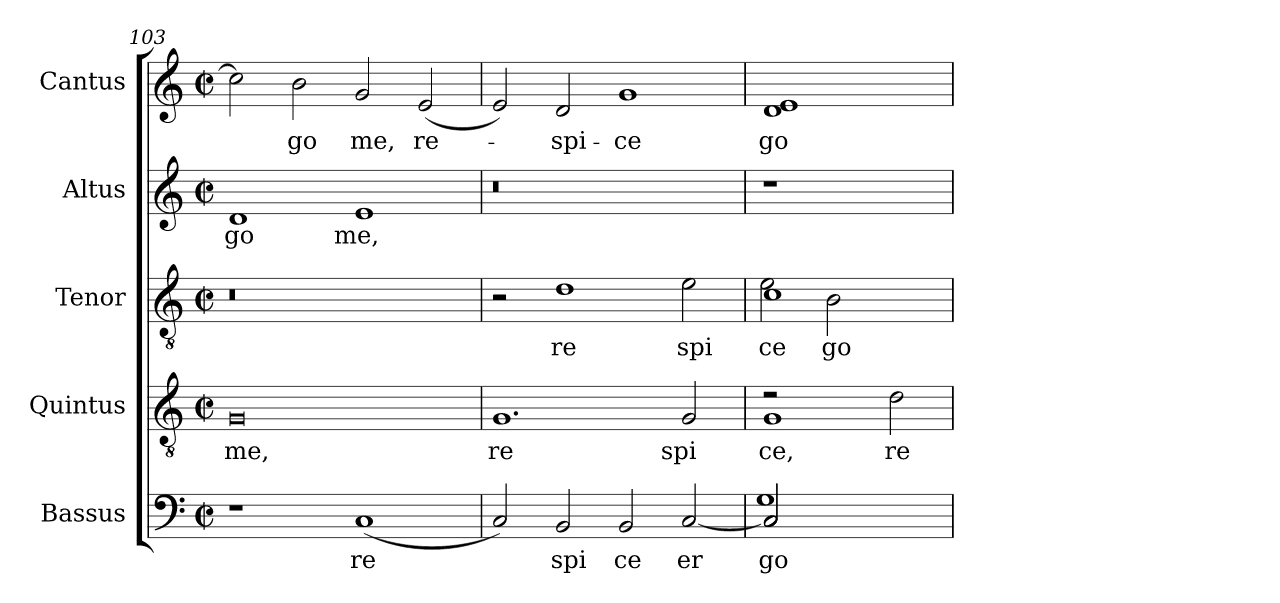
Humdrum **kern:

**kern	**text	**kern	**text	**kern	**text	**kern	**text	**kern	**text
*part5	*part5	*part4	*part4	*part3	*part3	*part2	*part2	*part1	*part1
*staff5	*staff5	*staff4	*staff4	*staff3	*staff3	*staff2	*staff2	*staff1	*staff1
*I"Bassus	*	*I"Quintus	*	*I"Tenor	*	*I"Altus	*	*I"Cantus	*
*clefF4	*	*clefGv2	*	*clefGv2	*	*clefG2	*	*clefG2	*
*	*	*k[]	*	*	*	*	*	*k[]	*
*	*	*C:	*	*	*	*	*	*C:	*
*M2/2	*	*M2/2	*	*M2/2	*	*M2/2	*	*M2/2	*
*met(c|)	*	*met(c|)	*	*met(c|)	*	*met(c|)	*	*met(c|)	*
=103	=103	=103	=103	=103	=103	=103	=103	=103	=103
!	!	!	!LO:LY:b:cj	!	!	!	!LO:LY:b:cj	!	!
1r	.	0G	me,	0r	.	1d	go	2cc\]	.
!	!	!	!	!	!	!	!	!	!LO:LY:b:cj
.	.	.	.	.	.	.	.	2b\	-go
!	!LO:LY:b:cj	!	!	!	!	!	!LO:LY:b:cj	!	!LO:LY:b:cj
(>1C	re	.	.	.	.	1e	me,	2g/	me,
!	!	!	!	!	!	!	!	!	!LO:LY:b:cj
.	.	.	.	.	.	.	.	(>2e/	re-
!!LO:LB:g=z
=104	=104	=104	=104	=104	=104	=104	=104	=104	=104
!	!	!	!LO:LY:b:cj	!	!	!	!	!	!
2C/)	.	1.G	re	2r	.	0r	.	2e/)	.
!	!LO:LY:b:cj	!	!	!	!LO:LY:b:cj	!	!	!	!LO:LY:b:cj
2BB/	spi	.	.	1d	re	.	.	2d/	-spi-
!	!LO:LY:b:cj	!	!	!	!	!	!	!	!LO:LY:b:cj
2BB/	ce	.	.	.	.	.	.	1g	-ce
!	!LO:LY:b:cj	!	!LO:LY:b:cj	!	!LO:LY:b:cj	!	!	!	!
[<2C/	er	2G/	spi	2e\	spi	.	.	.	.
=105	=105	=105	=105	=105	=105	=105	=105	=105	=105
*^	*	*	*	*	*	*	*	*	*
!	!	!LO:LY:b:cj	!	!	!	!	!	!	!	!
*	*^	*	*	*	*	*	*	*	*	*
!	!	!	!LO:LY:b:cj	!	!LO:LY:b:cj	!	!LO:LY:b:cj	!	!	!	!
*	*	*	*	*^	*	*^	*	*	*	*	*
!	!	!	!	!	!	!	!	!	!LO:LY:b:cj	!	!	!	!LO:LY:b:cj
2C/]	1G	2C/	go	2r	1G	ce,	1c	2e\	ce	1r	.	1e 1d	-go
!	!	!	!	!	!	!	!	!	!LO:LY:b:cj	!	!	!	!
2ryy	.	2ryy	.	1ryy	.	.	.	2B\	go	.	.	.	.
!	!	!	!	!	!	!LO:LY:b:cj	!	!	!	!	!	!	!
2ryy	2ryy	2ryy	.	.	2d\	re	2ryy	2ryy	.	2ryy	.	2ryy	.
*v	*v	*v	*	*	*	*	*v	*v	*	*	*	*	*
*	*	*v	*v	*	*	*	*	*	*	*
=	=	=	=	=	=	=	=	=	=
*-	*-	*-	*-	*-	*-	*-	*-	*-	*-
